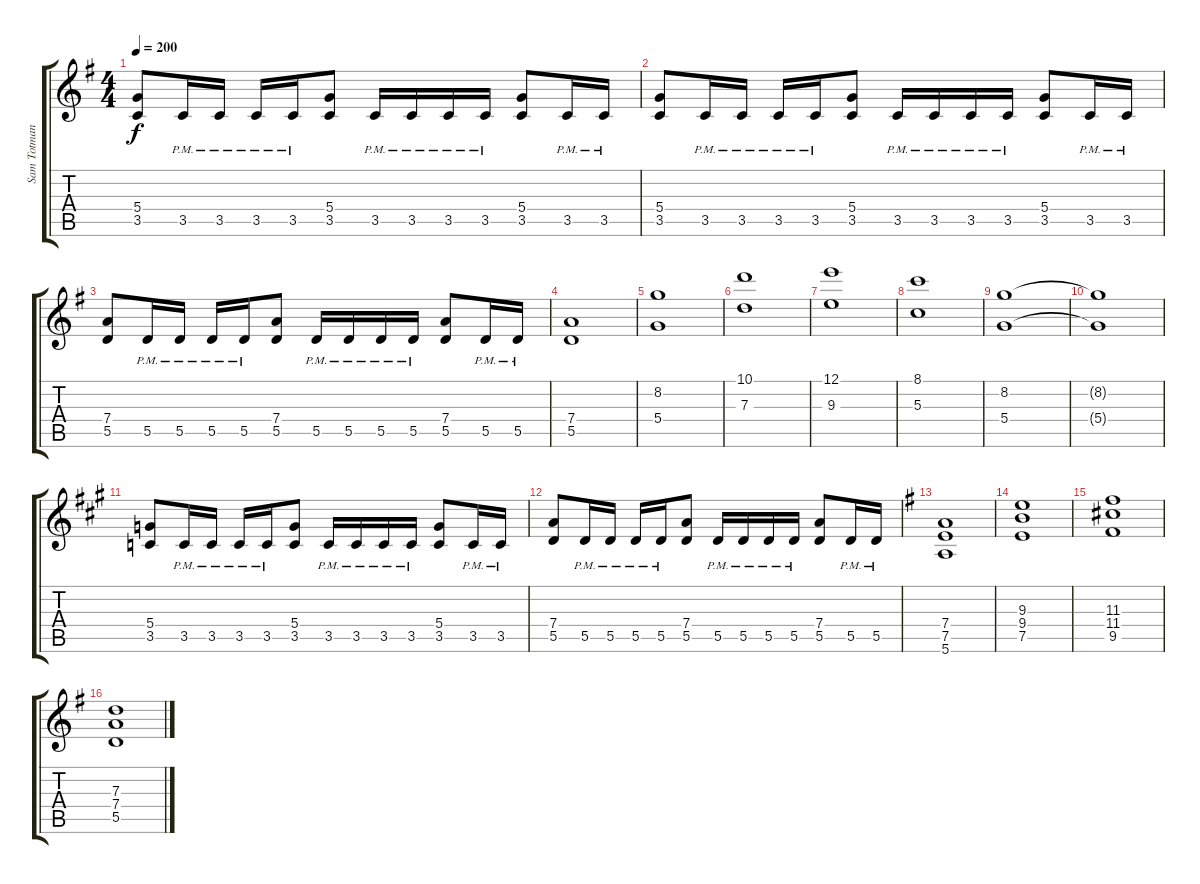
\track ("Sam Totman" "Sam Totman") {instrument distortionguitar}
\staff {score tabs}
\tuning (E4 B3 G3 D3 A2 E2) {hide}
\ts (4 4)
\tempo 200
\clef g2
\ks g
(5.4 3.5).8{dy f} 3.5{pm}.16 3.5{pm}.16 3.5{pm}.16 3.5{pm}.16 (5.4 3.5).8 3.5{pm}.16 3.5{pm}.16 3.5{pm}.16 3.5{pm}.16 (5.4 3.5).8 3.5{pm}.16 3.5{pm}.16 |
(5.4 3.5).8 3.5{pm}.16 3.5{pm}.16 3.5{pm}.16 3.5{pm}.16 (5.4 3.5).8 3.5{pm}.16 3.5{pm}.16 3.5{pm}.16 3.5{pm}.16 (5.4 3.5).8 3.5{pm}.16 3.5{pm}.16 |
(7.4 5.5).8 5.5{pm}.16 5.5{pm}.16 5.5{pm}.16 5.5{pm}.16 (7.4 5.5).8 5.5{pm}.16 5.5{pm}.16 5.5{pm}.16 5.5{pm}.16 (7.4 5.5).8 5.5{pm}.16 5.5{pm}.16 |
(7.4 5.5).1 |
(8.2 5.4).1{volume 10 instrument choiraahs} |
(10.1 7.3).1 |
(12.1 9.3).1 |
(8.1 5.3).1 |
(8.2 5.4).1 |
(8.2{t} 5.4{t}).1 |
\ks a
(5.4 3.5).8{volume 16 instrument distortionguitar} 3.5{pm}.16 3.5{pm}.16 3.5{pm}.16 3.5{pm}.16 (5.4 3.5).8 3.5{pm}.16 3.5{pm}.16 3.5{pm}.16 3.5{pm}.16 (5.4 3.5).8 3.5{pm}.16 3.5{pm}.16 |
(7.4 5.5).8 5.5{pm}.16 5.5{pm}.16 5.5{pm}.16 5.5{pm}.16 (7.4 5.5).8 5.5{pm}.16 5.5{pm}.16 5.5{pm}.16 5.5{pm}.16 (7.4 5.5).8 5.5{pm}.16 5.5{pm}.16 |
\ks g
(7.4 7.5 5.6).1 |
(9.3 9.4 7.5).1 |
(11.3 11.4 9.5).1 |
(7.3 7.4 5.5).1
